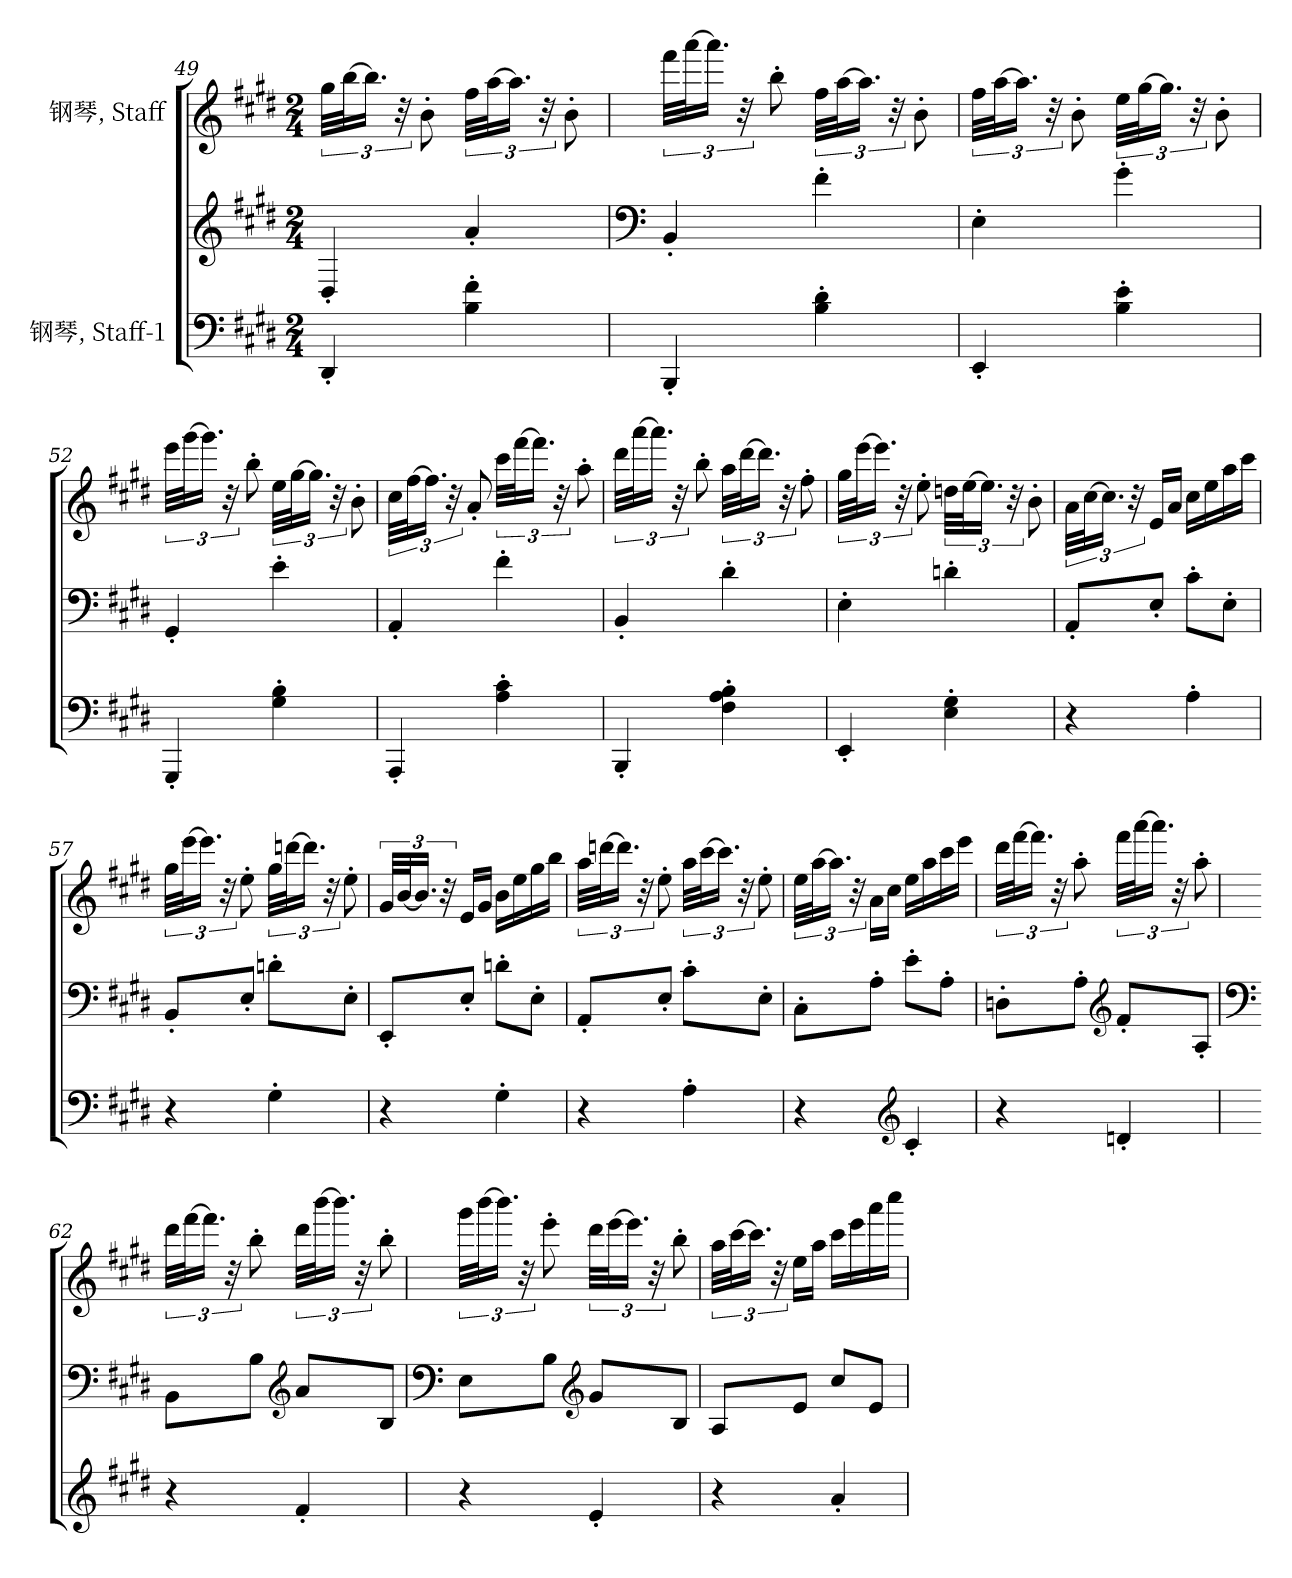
**kern	**kern	**kern
*part2	*part2	*part1
*staff3	*staff2	*staff1
*I"钢琴, Staff-1	*	*I"钢琴, Staff
!!LO:LB:g=z
*clefF4	*clefG2	*clefG2
*k[f#c#g#d#]	*k[f#c#g#d#]	*k[f#c#g#d#]
*M2/4	*M2/4	*M2/4
=49	=49	=49
4DD#'/	4D#'/	48gg#\LLL
.	.	[48bb\J
.	.	24.bb\JJ]
.	.	48r
.	.	8b'\
4B\' 4f#\'	4a'/	48ff#\LLL
.	.	[48aa\J
.	.	24.aa\JJ]
.	.	48r
.	.	8b'\
=50	=50	=50
*	*clefF4	*
4BBB'/	4BB'/	48fff#\LLL
.	.	[48aaa\J
.	.	24.aaa\JJ]
.	.	48r
.	.	8bb'\
4B\' 4d#\'	4f#'\	48ff#\LLL
.	.	[48aa\J
.	.	24.aa\JJ]
.	.	48r
.	.	8b'\
=51	=51	=51
4EE'/	4E'\	48ff#\LLL
.	.	[48aa\J
.	.	24.aa\JJ]
.	.	48r
.	.	8b'\
4B\' 4e\'	4g#'\	48ee\LLL
.	.	[48gg#\J
.	.	24.gg#\JJ]
.	.	48r
.	.	8b'\
!!LO:LB:g=z
=52	=52	=52
4GGG#'/	4GG#'/	48eee\LLL
.	.	[48ggg#\J
.	.	24.ggg#\JJ]
.	.	48r
.	.	8bb'\
4G#\' 4B\'	4e'\	48ee\LLL
.	.	[48gg#\J
.	.	24.gg#\JJ]
.	.	48r
.	.	8b'\
=53	=53	=53
4AAA'/	4AA'/	48cc#\LLL
.	.	[48ff#\J
.	.	24.ff#\JJ]
.	.	48r
.	.	8a'/
4A\' 4c#\'	4f#'\	48ccc#\LLL
.	.	[48fff#\J
.	.	24.fff#\JJ]
.	.	48r
.	.	8aa'\
=54	=54	=54
4BBB'/	4BB'/	48ddd#\LLL
.	.	[48aaa\J
.	.	24.aaa\JJ]
.	.	48r
.	.	8bb'\
4F#\' 4A\' 4B\'	4d#'\	48aa\LLL
.	.	[48ddd#\J
.	.	24.ddd#\JJ]
.	.	48r
.	.	8ff#'\
!!LO:PB:g=z
=55	=55	=55
4EE'/	4E'\	48gg#\LLL
.	.	[48eee\J
.	.	24.eee\JJ]
.	.	48r
.	.	8ee'\
4E\' 4G#\'	4dn'\	48ddn\LLL
.	.	[48ee\J
.	.	24.ee\JJ]
.	.	48r
.	.	8b'\
=56	=56	=56
4r	8AA'/L	48a\LLL
.	.	[48cc#\J
.	.	24.cc#\JJ]
.	.	48r
.	8E'/J	16e/LL
.	.	16a/JJ
4A'\	8c#'\L	16cc#\LL
.	.	16ee\
.	8E'\J	16aa\
.	.	16ccc#\JJ
=57	=57	=57
4r	8BB'/L	48gg#\LLL
.	.	[48eee\J
.	.	24.eee\JJ]
.	.	48r
.	8E'/J	8ee'\
4G#'\	8dn'\L	48gg#\LLL
.	.	[48dddn\J
.	.	24.ddd\JJ]
.	.	48r
.	8E'\J	8ee'\
!!LO:LB:g=z
=58	=58	=58
4r	8EE'/L	48g#/LLL
.	.	[48b/J
.	.	24.b/JJ]
.	.	48r
.	8E'/J	16e/LL
.	.	16g#/JJ
4G#'\	8dn'\L	16b\LL
.	.	16ee\
.	8E'\J	16gg#\
.	.	16bb\JJ
=59	=59	=59
4r	8AA'/L	48aa\LLL
.	.	[48dddn\J
.	.	24.ddd\JJ]
.	.	48r
.	8E'/J	8ee'\
4A'\	8c#'\L	48aa\LLL
.	.	[48ccc#\J
.	.	24.ccc#\JJ]
.	.	48r
.	8E'\J	8ee'\
=60	=60	=60
4r	8C#'\L	48ee\LLL
.	.	[48aa\J
.	.	24.aa\JJ]
.	.	48r
.	8A'\J	16a\LL
.	.	16cc#\JJ
*clefG2	*	*
4c#'/	8e'\L	16ee\LL
.	.	16aa\
.	8A'\J	16ccc#\
.	.	16eee\JJ
!!LO:LB:g=z
=61	=61	=61
4r	8Dn'\L	48ddd#\LLL
.	.	[48fff#\J
.	.	24.fff#\JJ]
.	.	48r
.	8A'\J	8aa'\
*	*clefG2	*
4dn'/	8f#'/L	48fff#\LLL
.	.	[48aaa\J
.	.	24.aaa\JJ]
.	.	48r
.	8A'/J	8aa'\
=62	=62	=62
*	*clefF4	*
4r	8BB\L	48ddd#\LLL
.	.	[48fff#\J
.	.	24.fff#\JJ]
.	.	48r
.	8B\J	8bb'\
*	*clefG2	*
4f#'/	8a/L	48ddd#\LLL
.	.	[48bbb\J
.	.	24.bbb\JJ]
.	.	48r
.	8B/J	8bb'\
!!LO:LB:g=z
=63	=63	=63
*	*clefF4	*
4r	8E\L	48ggg#\LLL
.	.	[48bbb\J
.	.	24.bbb\JJ]
.	.	48r
.	8B\J	8eee'\
*	*clefG2	*
4e'/	8g#/L	48ddd#\LLL
.	.	[48eee\J
.	.	24.eee\JJ]
.	.	48r
.	8B/J	8bb'\
=64	=64	=64
4r	8A/L	48aa\LLL
.	.	[48ccc#\J
.	.	24.ccc#\JJ]
.	.	48r
.	8e/J	16ee\LL
.	.	16aa\JJ
4a'/	8cc#/L	16ccc#\LL
.	.	16eee\
.	8e/J	16aaa\
.	.	16cccc#\JJ
=	=	=
*-	*-	*-
